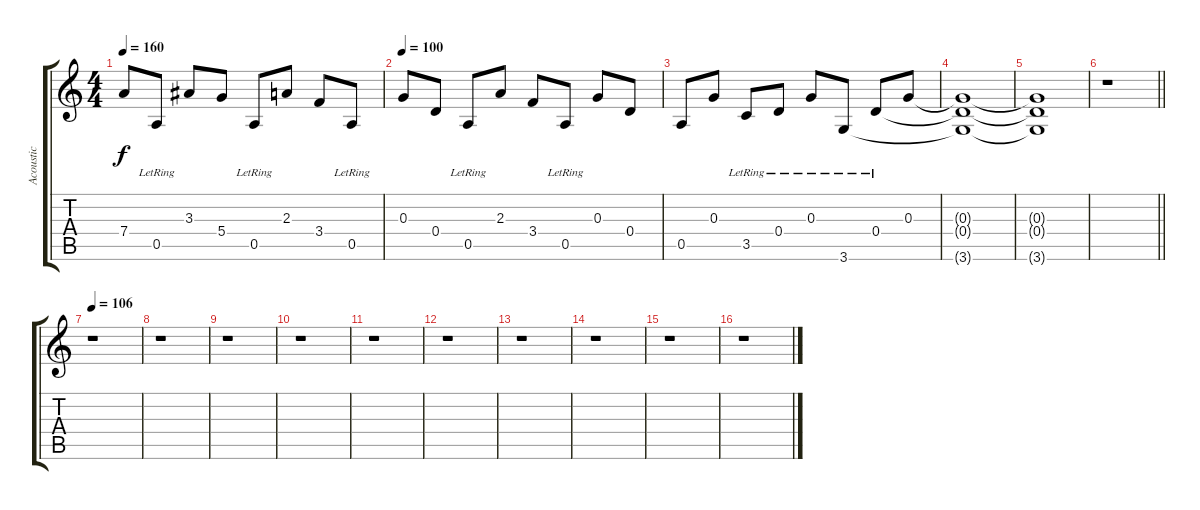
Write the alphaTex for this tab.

\track ("Acoustic" "Acoustic") {instrument acousticguitarsteel}
\staff {score tabs}
\tuning (E4 B3 G3 D3 A2 E2) {hide}
\ts (4 4)
\tempo 160
\clef g2
\ks c
7.4.8{dy f} 0.5{lr}.8 3.3.8 5.4.8 0.5{lr}.8 2.3.8 3.4.8 0.5{lr}.8 |
\tempo 100
0.3.8 0.4.8 0.5{lr}.8 2.3.8 3.4.8 0.5{lr}.8 0.3.8 0.4.8 |
0.5.8 0.3.8 3.5{lr}.8 0.4{lr}.8 0.3{lr}.8 3.6{lr}.8 0.4{lr}.8 0.3.8 |
(0.3{t} 0.4{t} 3.6{t}).1 |
(0.3{t} 0.4{t} 3.6{t}).1 |
\barLineRight lightlight
r.1 |
\tempo 106
r.1 |
r.1 |
r.1 |
r.1 |
r.1 |
r.1 |
r.1 |
r.1 |
r.1 |
r.1
